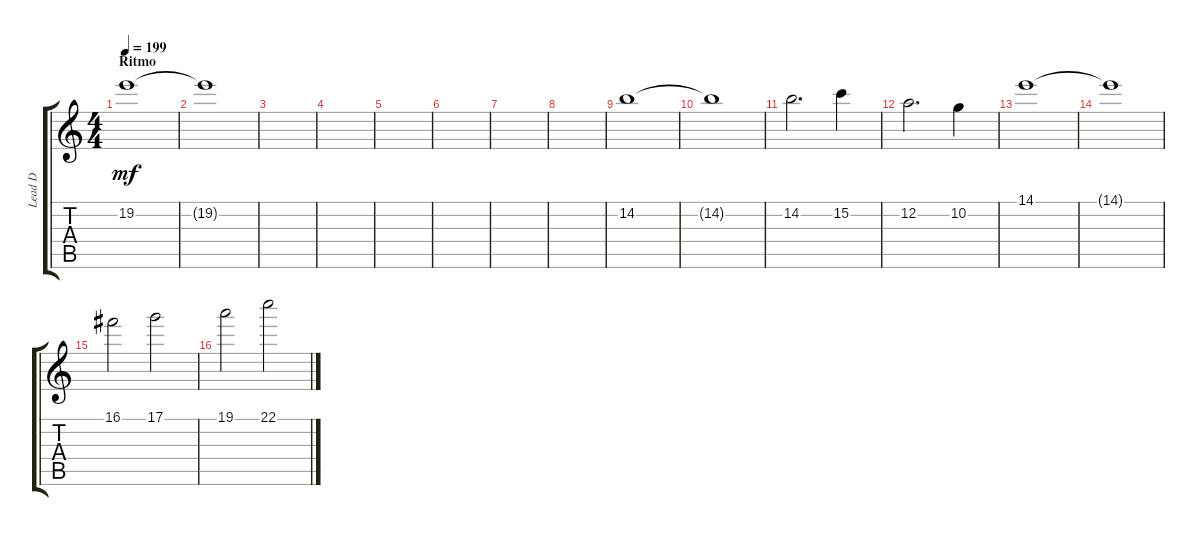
\track ("Lead D" "Lead D") {instrument distortionguitar}
\staff {score tabs}
\tuning (D4 A3 F3 C3 G2 D2) {hide}
\ts (4 4)
\section ("" "Ritmo")
\tempo 199
\clef g2
\ks c
19.2.1{dy mf} |
19.2{t}.1 |
|
|
|
|
|
|
14.2.1 |
14.2{t}.1 |
14.2.2{d} 15.2.4 |
12.2.2{d} 10.2.4 |
14.1.1 |
14.1{t}.1 |
16.1.2 17.1.2 |
19.1.2 22.1.2
